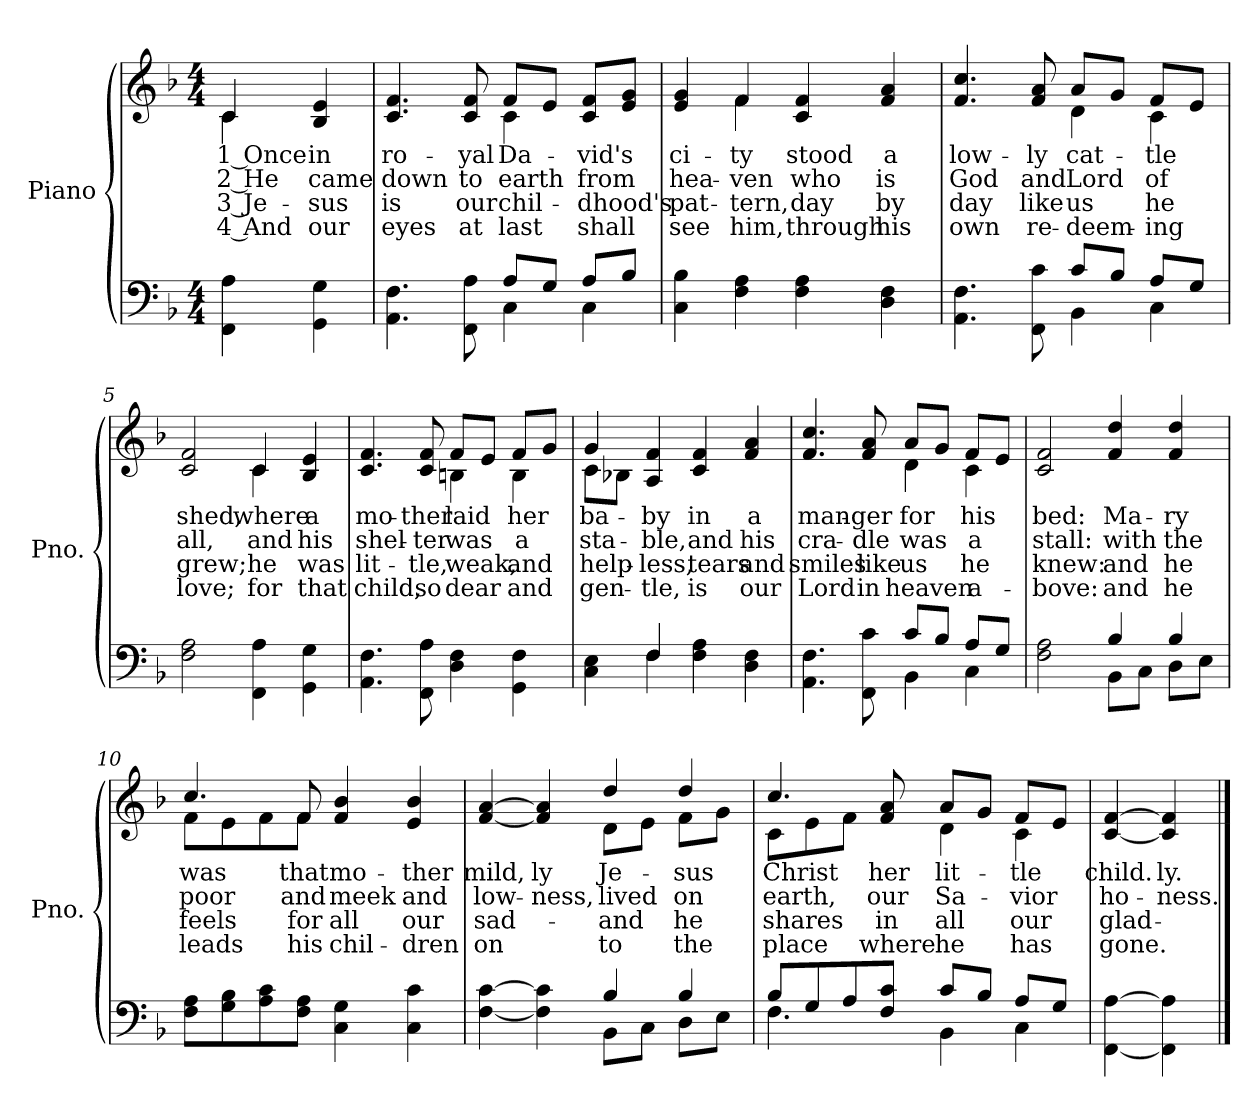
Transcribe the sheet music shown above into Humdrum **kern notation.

**kern	**kern	**text	**text	**text	**text
*part2	*part1	*part1	*part1	*part1	*part1
*staff2	*staff1	*staff1	*staff1	*staff1	*staff1
*I"Piano	*I"Piano	*	*	*	*
*I'Pno.	*I'Pno.	*	*	*	*
*clefF4	*clefG2	*	*	*	*
*k[b-]	*k[b-]	*	*	*	*
*F:	*F:	*	*	*	*
*M4/4	*M4/4	*	*	*	*
=1	=1	=1	=1	=1	=1
!	!	!LO:LY:b	!LO:LY:b	!LO:LY:b	!LO:LY:b
*	*^	*	*	*	*
4FF\ 4A\	4c/	4c\	1 Once	2 He	3 Je-	-4 And
!	!	!	!LO:LY:b	!LO:LY:b	!LO:LY:b	!LO:LY:b
4GG\ 4G\	4B-/ 4e/	4ryy	in	came	sus	our
=2	=2	=2	=2	=2	=2	=2
*^	*	*	*	*	*	*
!	!	!	!	!LO:LY:b	!LO:LY:b	!LO:LY:b	!LO:LY:b
4.AA\ 4.F\	2ryy	4.c/ 4.f/	2ryy	ro-	down	is	eyes
!	!	!	!	!LO:LY:b	!LO:LY:b	!LO:LY:b	!LO:LY:b
8FF\ 8A\	.	8c/ 8f/	.	-yal	to	our	at
!	!	!	!	!LO:LY:b	!LO:LY:b	!LO:LY:b	!LO:LY:b
8A/L	4C\	8f/L	4c\	Da-	earth	chil-	-last
8G/J	.	8e/J	.	.	.	.	.
!	!	!	!	!LO:LY:b	!LO:LY:b	!LO:LY:b	!LO:LY:b
8A/L	4C\	8c/ 8f/L	4ryy	-vid's	from	dhood's	shall
8B-/J	.	8e/ 8g/J	.	.	.	.	.
*v	*v	*	*	*	*	*	*
=3	=3	=3	=3	=3	=3	=3
!	!	!	!LO:LY:b	!LO:LY:b	!LO:LY:b	!LO:LY:b
4C\ 4B-\	4e/ 4g/	4ryy	ci-	hea-	pat-	-see
!	!	!	!LO:LY:b	!LO:LY:b	!LO:LY:b	!LO:LY:b
4F\ 4A\	4f/	4f\	-ty	-ven	tern,	him,
!	!	!	!LO:LY:b	!LO:LY:b	!LO:LY:b	!LO:LY:b
4F\ 4A\	4c/ 4f/	2ryy	stood	who	day	through
!	!	!	!LO:LY:b	!LO:LY:b	!LO:LY:b	!LO:LY:b
4D\ 4F\	4f/ 4a/	.	a	is	by	his
=4	=4	=4	=4	=4	=4	=4
*^	*	*	*	*	*	*
!	!	!	!	!LO:LY:b	!LO:LY:b	!LO:LY:b	!LO:LY:b
4.AA\ 4.F\	2ryy	4.f/ 4.cc/	2ryy	low-	God	day	own
!	!	!	!	!LO:LY:b	!LO:LY:b	!LO:LY:b	!LO:LY:b
8FF\ 8c\	.	8f/ 8a/	.	-ly	and	like	re-
!	!	!	!	!LO:LY:b	!LO:LY:b	!LO:LY:b	!LO:LY:b
8c/L	4BB-\	8a/L	4d\	cat-	Lord	-us	deem-
8B-/J	.	8g/J	.	.	.	.	.
!	!	!	!	!LO:LY:b	!LO:LY:b	!LO:LY:b	!LO:LY:b
8A/L	4C\	8f/L	4c\	-tle	of	-he	ing
8G/J	.	8e/J	.	.	.	.	.
*v	*v	*	*	*	*	*	*
!!LO:LB:g=z	!!
=5	=5	=5	=5	=5	=5	=5
!	!	!	!LO:LY:b	!LO:LY:b	!LO:LY:b	!LO:LY:b
2F\ 2A\	2c/ 2f/	2ryy	shed,	all,	grew;	love;
!	!	!	!LO:LY:b	!LO:LY:b	!LO:LY:b	!LO:LY:b
4FF\ 4A\	4c/	4c\	where	and	he	for
!	!	!	!LO:LY:b	!LO:LY:b	!LO:LY:b	!LO:LY:b
4GG\ 4G\	4B-/ 4e/	4ryy	a	his	was	that
=6	=6	=6	=6	=6	=6	=6
!	!	!	!LO:LY:b	!LO:LY:b	!LO:LY:b	!LO:LY:b
4.AA\ 4.F\	4.c/ 4.f/	2ryy	mo-	shel-	lit-	-child,
!	!	!	!LO:LY:b	!LO:LY:b	!LO:LY:b	!LO:LY:b
8FF\ 8A\	8c/ 8f/	.	-ther	-ter	tle,	so
!	!	!	!LO:LY:b	!LO:LY:b	!LO:LY:b	!LO:LY:b
4D\ 4F\	8f/L	4Bn\	laid	was	weak,	dear
.	8e/J	.	.	.	.	.
!	!	!	!LO:LY:b	!LO:LY:b	!LO:LY:b	!LO:LY:b
4GG\ 4F\	8f/L	4B\	her	a	and	and
.	8g/J	.	.	.	.	.
=7	=7	=7	=7	=7	=7	=7
*^	*	*	*	*	*	*
!	!	!	!	!LO:LY:b	!LO:LY:b	!LO:LY:b	!LO:LY:b
4C\ 4E\	4ryy	4g/	8c\L	ba-	sta-	help-	-gen-
.	.	.	8B-X\J	.	.	.	.
!	!	!	!	!LO:LY:b	!LO:LY:b	!LO:LY:b	!LO:LY:b
4F/	4F\	4A/ 4f/	2.ryy	-by	-ble,	-less,	tle,
!	!	!	!	!LO:LY:b	!LO:LY:b	!LO:LY:b	!LO:LY:b
4F\ 4A\	2ryy	4c/ 4f/	.	in	and	tears	is
!	!	!	!	!LO:LY:b	!LO:LY:b	!LO:LY:b	!LO:LY:b
4D\ 4F\	.	4f/ 4a/	.	a	his	and	our
!!LO:LB:g=z	!!
=8	=8	=8	=8	=8	=8	=8	=8
!	!	!	!	!LO:LY:b	!LO:LY:b	!LO:LY:b	!LO:LY:b
4.AA\ 4.F\	2ryy	4.f/ 4.cc/	2ryy	man-	cra-	smiles	Lord
!	!	!	!	!LO:LY:b	!LO:LY:b	!LO:LY:b	!LO:LY:b
8FF\ 8c\	.	8f/ 8a/	.	-ger	-dle	like	in
!	!	!	!	!LO:LY:b	!LO:LY:b	!LO:LY:b	!LO:LY:b
8c/L	4BB-\	8a/L	4d\	for	was	us	heaven
8B-/J	.	8g/J	.	.	.	.	.
!	!	!	!	!LO:LY:b	!LO:LY:b	!LO:LY:b	!LO:LY:b
8A/L	4C\	8f/L	4c\	his	a	he	a-
8G/J	.	8e/J	.	.	.	.	.
*	*	*v	*v	*	*	*	*
=9	=9	=9	=9	=9	=9	=9
!	!	!	!LO:LY:b	!LO:LY:b	!LO:LY:b	!LO:LY:b
2F\ 2A\	2ryy	2c/ 2f/	bed:	stall:	-knew:	bove:
!	!	!	!LO:LY:b	!LO:LY:b	!LO:LY:b	!LO:LY:b
4B-/	8BB-\L	4f/ 4dd/	Ma-	with	and	and
.	8C\J	.	.	.	.	.
!	!	!	!LO:LY:b	!LO:LY:b	!LO:LY:b	!LO:LY:b
4B-/	8D\L	4f/ 4dd/	-ry	the	he	he
.	8E\J	.	.	.	.	.
=10	=10	=10	=10	=10	=10	=10
!	!	!	!LO:LY:b	!LO:LY:b	!LO:LY:b	!LO:LY:b
*v	*v	*^	*	*	*	*
8F\ 8A\L	4.cc/	8f\L	was	poor	feels	leads
8G\ 8B-\	.	8e\	.	.	.	.
8A\ 8c\	.	8f\	.	.	.	.
!	!	!	!LO:LY:b	!LO:LY:b	!LO:LY:b	!LO:LY:b
8F\ 8A\J	8f/	8f\J	that	and	for	his
!	!	!	!LO:LY:b	!LO:LY:b	!LO:LY:b	!LO:LY:b
4C\ 4G\	4f/ 4b-/	2ryy	mo-	meek	all	chil-
!	!	!	!LO:LY:b	!LO:LY:b	!LO:LY:b	!LO:LY:b
4C\ 4c\	4e/ 4b-/	.	-ther	and	-our	dren
!!LO:LB:g=z	!!
=11	=11	=11	=11	=11	=11	=11
*^	*	*	*	*	*	*
!	!	!	!	!LO:LY:b	!LO:LY:b	!LO:LY:b	!LO:LY:b
[4F\ [4c\	2ryy	[4f/ [4a/	2ryy	mild,	low-	sad-	-on
!	!	!	!	!LO:LY:b	!LO:LY:b	!	!
4F\] 4c\]	.	4f/] 4a/]	.	-ly	ness,	.	.
!	!	!	!	!LO:LY:b	!LO:LY:b	!LO:LY:b	!LO:LY:b
4B-/	8BB-\L	4dd/	8d\L	Je-	lived	and	to
.	8C\J	.	8e\J	.	.	.	.
!	!	!	!	!LO:LY:b	!LO:LY:b	!LO:LY:b	!LO:LY:b
4B-/	8D\L	4dd/	8f\L	-sus	on	he	the
.	8E\J	.	8g\J	.	.	.	.
=12	=12	=12	=12	=12	=12	=12	=12
!	!	!	!	!LO:LY:b	!LO:LY:b	!LO:LY:b	!LO:LY:b
8B-/L	4.F\	4.cc/	8c\L	Christ	earth,	shares	place
8G/	.	.	8e\	.	.	.	.
8A/	.	.	8f\J	.	.	.	.
!	!	!	!	!LO:LY:b	!LO:LY:b	!LO:LY:b	!LO:LY:b
8F/ 8c/J	8ryy	8f/ 8a/	8ryy	her	our	in	where
!	!	!	!	!LO:LY:b	!LO:LY:b	!LO:LY:b	!LO:LY:b
8c/L	4BB-\	8a/L	4d\	lit-	Sa-	all	he
8B-/J	.	8g/J	.	.	.	.	.
!	!	!	!	!LO:LY:b	!LO:LY:b	!LO:LY:b	!LO:LY:b
8A/L	4C\	8f/L	4c\	-tle	-vior	our	has
8G/J	.	8e/J	.	.	.	.	.
*v	*v	*	*	*	*	*	*
*	*v	*v	*	*	*	*
=13	=13	=13	=13	=13	=13
!	!	!LO:LY:b	!LO:LY:b	!LO:LY:b	!LO:LY:b
[4FF\ [4A\	[4c/ [4f/	child.	ho-	glad-	-gone.
!	!	!LO:LY:b	!LO:LY:b	!	!
4FF\] 4A\]	4c/] 4f/]	-ly.	ness.	.	.
==	==	==	==	==	==
*-	*-	*-	*-	*-	*-
